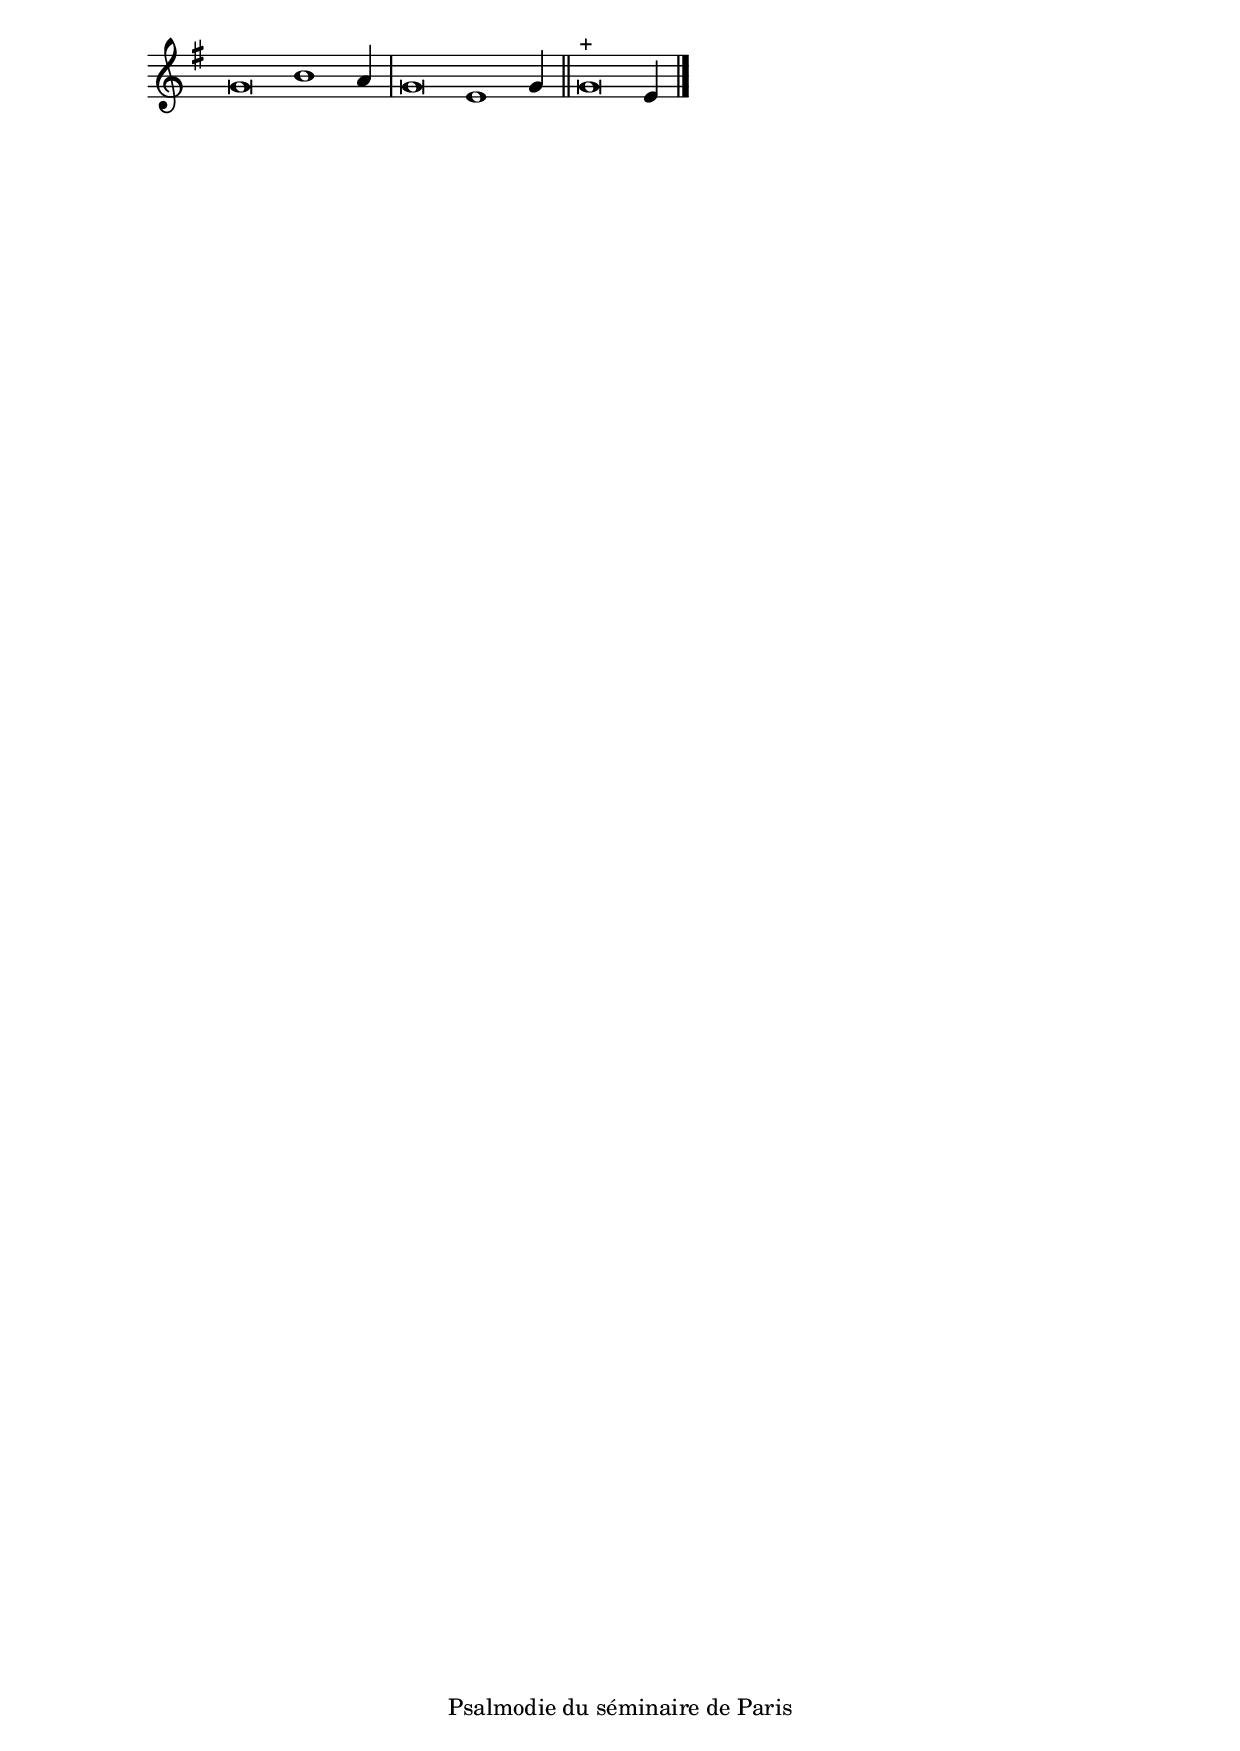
\version "2.20.0"
\language "italiano"

stemOff = \hide Staff.Stem
stemOn  = \undo \stemOff

\header {
  %title = "Psaume 15"
  %tagline = ##f
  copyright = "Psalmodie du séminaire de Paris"
}

\score {
  \new Staff \with { \remove "Time_signature_engraver" }
  \relative
  {
    \key sol \major
    \cadenzaOn
    \stemOff sol'\breve si1 \stemOn la4
    \bar "|"
    \stemOff sol\breve mi1 \stemOn sol4
    \bar "||"
    \stemOff sol\breve^\markup{ + } \stemOn mi4
    \bar "|."
  }
}